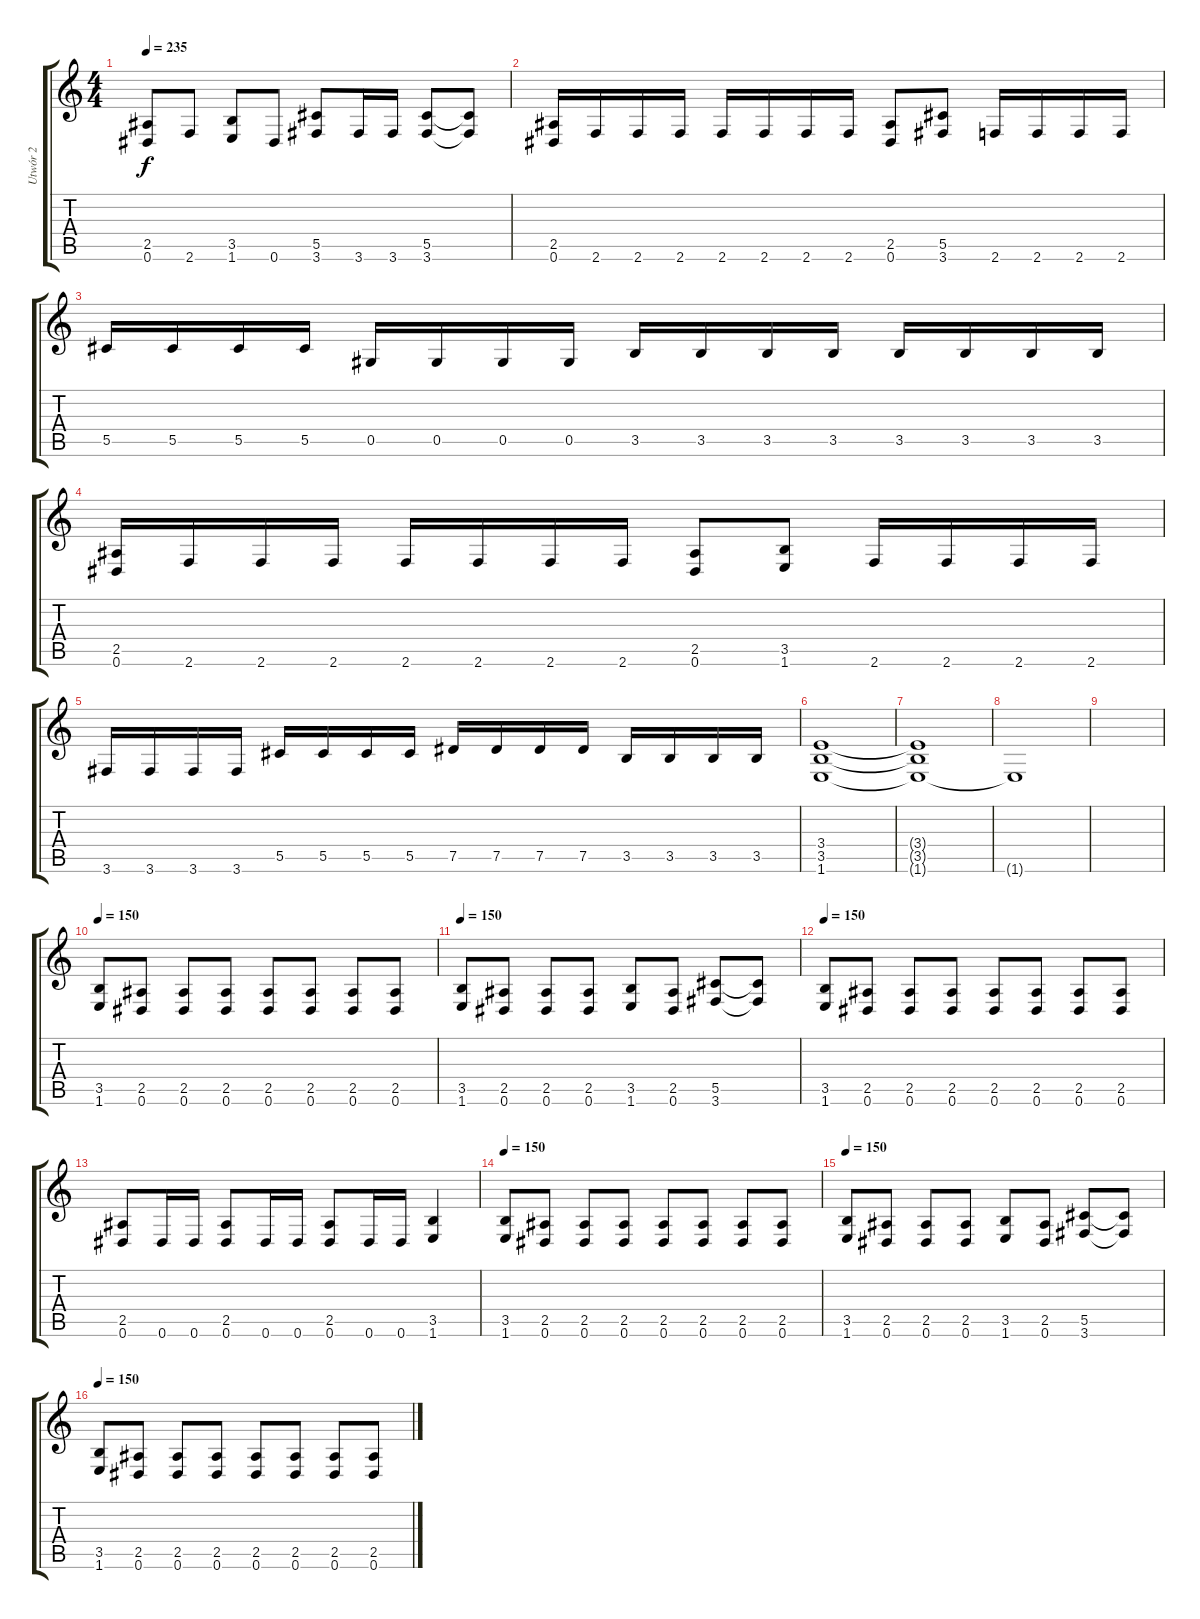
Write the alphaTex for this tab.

\track ("Utwór 2" "Utwór 2") {instrument distortionguitar}
\staff {score tabs}
\tuning (Eb4 Bb3 Gb3 Db3 Ab2 Eb2) {hide}
\ts (4 4)
\tempo 235
\clef g2
\ks c
(2.5 0.6).8{dy f} 2.6.8 (3.5 1.6).8 0.6.8 (5.5 3.6).8 3.6.16 3.6.16 (5.5 3.6).8 (5.5{t} 3.6{t}).8 |
(2.5 0.6).16 2.6.16 2.6.16 2.6.16 2.6.16 2.6.16 2.6.16 2.6.16 (2.5 0.6).8 (5.5 3.6).8 2.6.16 2.6.16 2.6.16 2.6.16 |
5.5.16 5.5.16 5.5.16 5.5.16 0.5.16 0.5.16 0.5.16 0.5.16 3.5.16 3.5.16 3.5.16 3.5.16 3.5.16 3.5.16 3.5.16 3.5.16 |
(2.5 0.6).16 2.6.16 2.6.16 2.6.16 2.6.16 2.6.16 2.6.16 2.6.16 (2.5 0.6).8 (3.5 1.6).8 2.6.16 2.6.16 2.6.16 2.6.16 |
3.6.16 3.6.16 3.6.16 3.6.16 5.5.16 5.5.16 5.5.16 5.5.16 7.5.16 7.5.16 7.5.16 7.5.16 3.5.16 3.5.16 3.5.16 3.5.16 |
(3.4 3.5 1.6).1 |
(3.4{t} 3.5{t} 1.6{t}).1 |
1.6{t}.1 |
|
\tempo 150
(3.5 1.6).8 (2.5 0.6).8 (2.5 0.6).8 (2.5 0.6).8 (2.5 0.6).8 (2.5 0.6).8 (2.5 0.6).8 (2.5 0.6).8 |
\tempo 150
(3.5 1.6).8 (2.5 0.6).8 (2.5 0.6).8 (2.5 0.6).8 (3.5 1.6).8 (2.5 0.6).8 (5.5 3.6).8 (5.5{t} 3.6{t}).8 |
\tempo 150
(3.5 1.6).8 (2.5 0.6).8 (2.5 0.6).8 (2.5 0.6).8 (2.5 0.6).8 (2.5 0.6).8 (2.5 0.6).8 (2.5 0.6).8 |
(2.5 0.6).8 0.6.16 0.6.16 (2.5 0.6).8 0.6.16 0.6.16 (2.5 0.6).8 0.6.16 0.6.16 (3.5 1.6).4 |
\tempo 150
(3.5 1.6).8 (2.5 0.6).8 (2.5 0.6).8 (2.5 0.6).8 (2.5 0.6).8 (2.5 0.6).8 (2.5 0.6).8 (2.5 0.6).8 |
\tempo 150
(3.5 1.6).8 (2.5 0.6).8 (2.5 0.6).8 (2.5 0.6).8 (3.5 1.6).8 (2.5 0.6).8 (5.5 3.6).8 (5.5{t} 3.6{t}).8 |
\tempo 150
(3.5 1.6).8 (2.5 0.6).8 (2.5 0.6).8 (2.5 0.6).8 (2.5 0.6).8 (2.5 0.6).8 (2.5 0.6).8 (2.5 0.6).8
